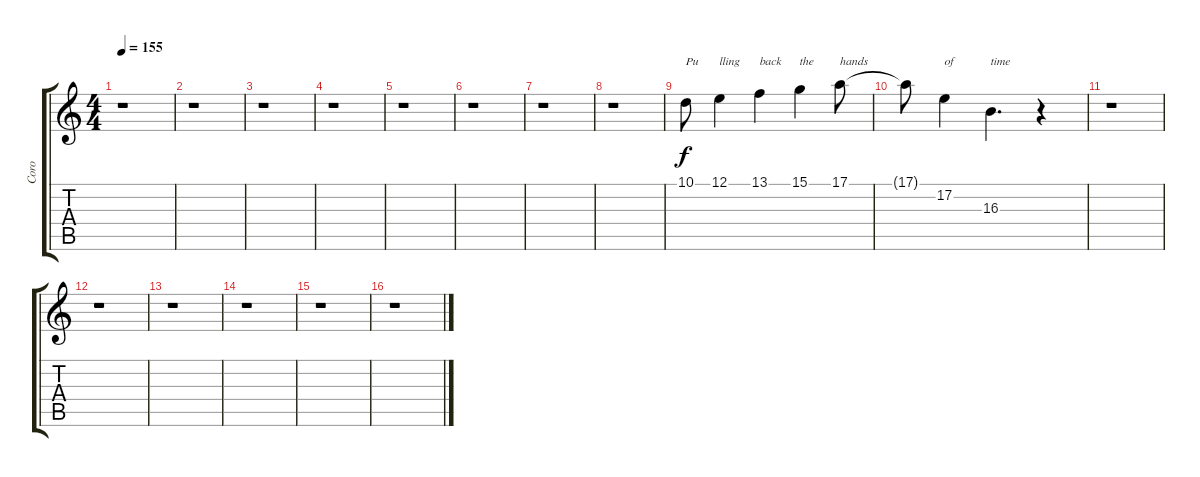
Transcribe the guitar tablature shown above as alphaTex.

\track ("Coro" "Coro") {instrument musicbox}
\staff {score tabs}
\tuning (E4 B3 G3 D3 A2 E2) {hide}
\ts (4 4)
\tempo 155
\clef g2
\ks c
r.1{dy f} |
r.1 |
r.1 |
r.1 |
r.1 |
r.1 |
r.1 |
r.1 |
10.1.8{txt "Pu"} 12.1.4{txt "lling"} 13.1.4{txt "back"} 15.1.4{txt "the"} 17.1.8{txt "hands"} |
17.1{t}.8 17.2.4{txt "of"} 16.3.4{d txt "time"} r.4 |
r.1 |
r.1 |
r.1 |
r.1 |
r.1 |
r.1
